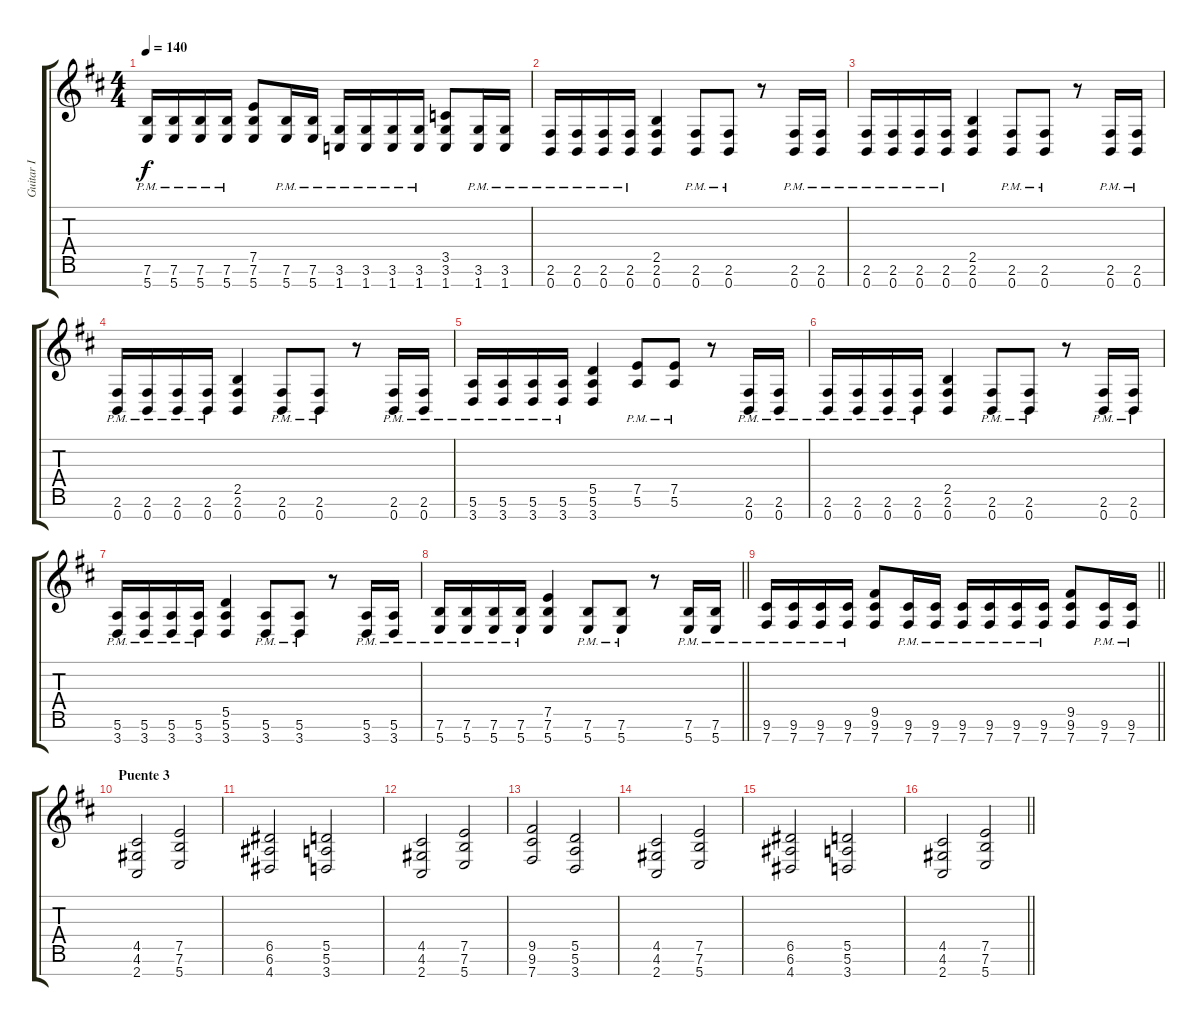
\track ("Guitar I" "Guitar I") {instrument distortionguitar}
\staff {score tabs}
\tuning (E4 B3 G3 D3 A2 E2 B1) {hide}
\ts (4 4)
\tempo 140
\clef g2
\ks bminor
(7.6{pm} 5.7{pm}).16{dy f} (7.6{pm} 5.7{pm}).16 (7.6{pm} 5.7{pm}).16 (7.6{pm} 5.7{pm}).16 (7.5 7.6 5.7).8 (7.6{pm} 5.7{pm}).16 (7.6{pm} 5.7{pm}).16 (3.6{pm} 1.7{pm}).16 (3.6{pm} 1.7{pm}).16 (3.6{pm} 1.7{pm}).16 (3.6{pm} 1.7{pm}).16 (3.5 3.6 1.7).8 (3.6{pm} 1.7{pm}).16 (3.6{pm} 1.7{pm}).16 |
(2.6{pm} 0.7{pm}).16 (2.6{pm} 0.7{pm}).16 (2.6{pm} 0.7{pm}).16 (2.6{pm} 0.7{pm}).16 (2.5 2.6 0.7).4 (2.6{pm} 0.7{pm}).8 (2.6{pm} 0.7{pm}).8 r.8 (2.6{pm} 0.7{pm}).16 (2.6{pm} 0.7{pm}).16 |
(2.6{pm} 0.7{pm}).16 (2.6{pm} 0.7{pm}).16 (2.6{pm} 0.7{pm}).16 (2.6{pm} 0.7{pm}).16 (2.5 2.6 0.7).4 (2.6{pm} 0.7{pm}).8 (2.6{pm} 0.7{pm}).8 r.8 (2.6{pm} 0.7{pm}).16 (2.6{pm} 0.7{pm}).16 |
(2.6{pm} 0.7{pm}).16 (2.6{pm} 0.7{pm}).16 (2.6{pm} 0.7{pm}).16 (2.6{pm} 0.7{pm}).16 (2.5 2.6 0.7).4 (2.6{pm} 0.7{pm}).8 (2.6{pm} 0.7{pm}).8 r.8 (2.6{pm} 0.7{pm}).16 (2.6{pm} 0.7{pm}).16 |
(5.6{pm} 3.7{pm}).16 (5.6{pm} 3.7{pm}).16 (5.6{pm} 3.7{pm}).16 (5.6{pm} 3.7{pm}).16 (5.5 5.6 3.7).4 (7.5{pm} 5.6{pm}).8 (7.5{pm} 5.6{pm}).8 r.8 (2.6{pm} 0.7{pm}).16 (2.6{pm} 0.7{pm}).16 |
(2.6{pm} 0.7{pm}).16 (2.6{pm} 0.7{pm}).16 (2.6{pm} 0.7{pm}).16 (2.6{pm} 0.7{pm}).16 (2.5 2.6 0.7).4 (2.6{pm} 0.7{pm}).8 (2.6{pm} 0.7{pm}).8 r.8 (2.6{pm} 0.7{pm}).16 (2.6{pm} 0.7{pm}).16 |
(5.6{pm} 3.7{pm}).16 (5.6{pm} 3.7{pm}).16 (5.6{pm} 3.7{pm}).16 (5.6{pm} 3.7{pm}).16 (5.5 5.6 3.7).4 (5.6{pm} 3.7{pm}).8 (5.6{pm} 3.7{pm}).8 r.8 (5.6{pm} 3.7{pm}).16 (5.6{pm} 3.7{pm}).16 |
\barLineRight lightlight
(7.6{pm} 5.7{pm}).16 (7.6{pm} 5.7{pm}).16 (7.6{pm} 5.7{pm}).16 (7.6{pm} 5.7{pm}).16 (7.5 7.6 5.7).4 (7.6{pm} 5.7{pm}).8 (7.6{pm} 5.7{pm}).8 r.8 (7.6{pm} 5.7{pm}).16 (7.6{pm} 5.7{pm}).16 |
\barLineRight lightlight
(9.6{pm} 7.7{pm}).16 (9.6{pm} 7.7{pm}).16 (9.6{pm} 7.7{pm}).16 (9.6{pm} 7.7{pm}).16 (9.5 9.6 7.7).8 (9.6{pm} 7.7{pm}).16 (9.6{pm} 7.7{pm}).16 (9.6{pm} 7.7{pm}).16 (9.6{pm} 7.7{pm}).16 (9.6{pm} 7.7{pm}).16 (9.6{pm} 7.7{pm}).16 (9.5 9.6 7.7).8 (9.6{pm} 7.7{pm}).16 (9.6{pm} 7.7{pm}).16 |
\section ("" "Puente 3")
(4.5 4.6 2.7).2 (7.5 7.6 5.7).2 |
(6.5 6.6 4.7).2 (5.5 5.6 3.7).2 |
(4.5 4.6 2.7).2 (7.5 7.6 5.7).2 |
(9.5 9.6 7.7).2 (5.5 5.6 3.7).2 |
(4.5 4.6 2.7).2 (7.5 7.6 5.7).2 |
(6.5 6.6 4.7).2 (5.5 5.6 3.7).2 |
\barLineRight lightlight
(4.5 4.6 2.7).2 (7.5 7.6 5.7).2
